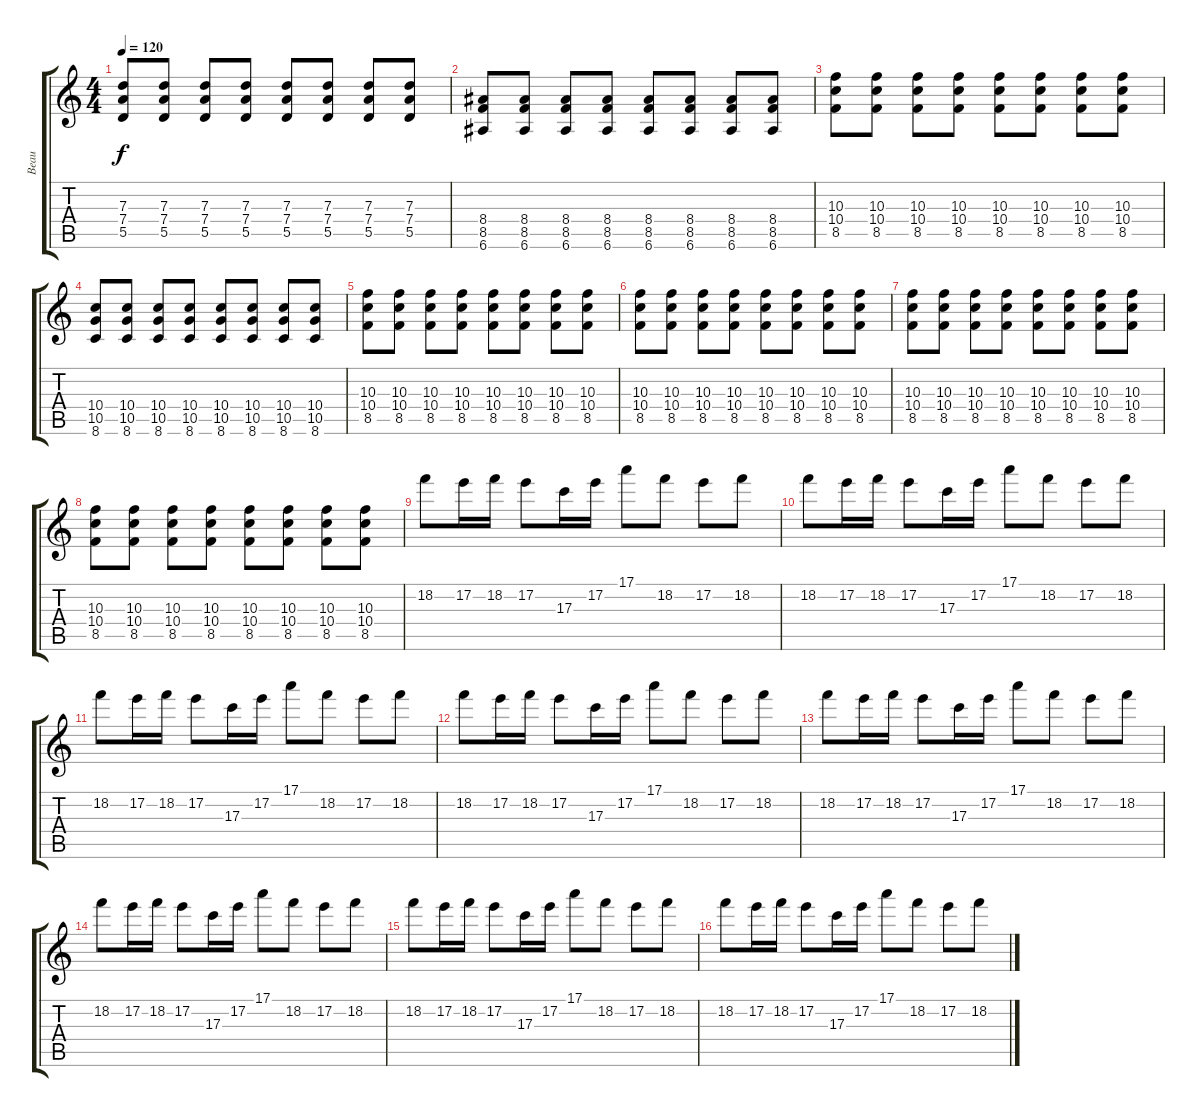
\track ("Beau" "Beau") {instrument distortionguitar}
\staff {score tabs}
\tuning (E4 B3 G3 D3 A2 E2) {hide}
\ts (4 4)
\tempo 120
\clef g2
\ks c
(7.3 7.4 5.5).8{dy f} (7.3 7.4 5.5).8 (7.3 7.4 5.5).8 (7.3 7.4 5.5).8 (7.3 7.4 5.5).8 (7.3 7.4 5.5).8 (7.3 7.4 5.5).8 (7.3 7.4 5.5).8 |
(8.4 8.5 6.6).8 (8.4 8.5 6.6).8 (8.4 8.5 6.6).8 (8.4 8.5 6.6).8 (8.4 8.5 6.6).8 (8.4 8.5 6.6).8 (8.4 8.5 6.6).8 (8.4 8.5 6.6).8 |
(10.3 10.4 8.5).8 (10.3 10.4 8.5).8 (10.3 10.4 8.5).8 (10.3 10.4 8.5).8 (10.3 10.4 8.5).8 (10.3 10.4 8.5).8 (10.3 10.4 8.5).8 (10.3 10.4 8.5).8 |
(10.4 10.5 8.6).8 (10.4 10.5 8.6).8 (10.4 10.5 8.6).8 (10.4 10.5 8.6).8 (10.4 10.5 8.6).8 (10.4 10.5 8.6).8 (10.4 10.5 8.6).8 (10.4 10.5 8.6).8 |
(10.3 10.4 8.5).8 (10.3 10.4 8.5).8 (10.3 10.4 8.5).8 (10.3 10.4 8.5).8 (10.3 10.4 8.5).8 (10.3 10.4 8.5).8 (10.3 10.4 8.5).8 (10.3 10.4 8.5).8 |
(10.3 10.4 8.5).8 (10.3 10.4 8.5).8 (10.3 10.4 8.5).8 (10.3 10.4 8.5).8 (10.3 10.4 8.5).8 (10.3 10.4 8.5).8 (10.3 10.4 8.5).8 (10.3 10.4 8.5).8 |
(10.3 10.4 8.5).8 (10.3 10.4 8.5).8 (10.3 10.4 8.5).8 (10.3 10.4 8.5).8 (10.3 10.4 8.5).8 (10.3 10.4 8.5).8 (10.3 10.4 8.5).8 (10.3 10.4 8.5).8 |
(10.3 10.4 8.5).8 (10.3 10.4 8.5).8 (10.3 10.4 8.5).8 (10.3 10.4 8.5).8 (10.3 10.4 8.5).8 (10.3 10.4 8.5).8 (10.3 10.4 8.5).8 (10.3 10.4 8.5).8 |
18.2.8 17.2.16 18.2.16 17.2.8 17.3.16 17.2.16 17.1.8 18.2.8 17.2.8 18.2.8 |
18.2.8 17.2.16 18.2.16 17.2.8 17.3.16 17.2.16 17.1.8 18.2.8 17.2.8 18.2.8 |
18.2.8 17.2.16 18.2.16 17.2.8 17.3.16 17.2.16 17.1.8 18.2.8 17.2.8 18.2.8 |
18.2.8 17.2.16 18.2.16 17.2.8 17.3.16 17.2.16 17.1.8 18.2.8 17.2.8 18.2.8 |
18.2.8 17.2.16 18.2.16 17.2.8 17.3.16 17.2.16 17.1.8 18.2.8 17.2.8 18.2.8 |
18.2.8 17.2.16 18.2.16 17.2.8 17.3.16 17.2.16 17.1.8 18.2.8 17.2.8 18.2.8 |
18.2.8 17.2.16 18.2.16 17.2.8 17.3.16 17.2.16 17.1.8 18.2.8 17.2.8 18.2.8 |
18.2.8 17.2.16 18.2.16 17.2.8 17.3.16 17.2.16 17.1.8 18.2.8 17.2.8 18.2.8
